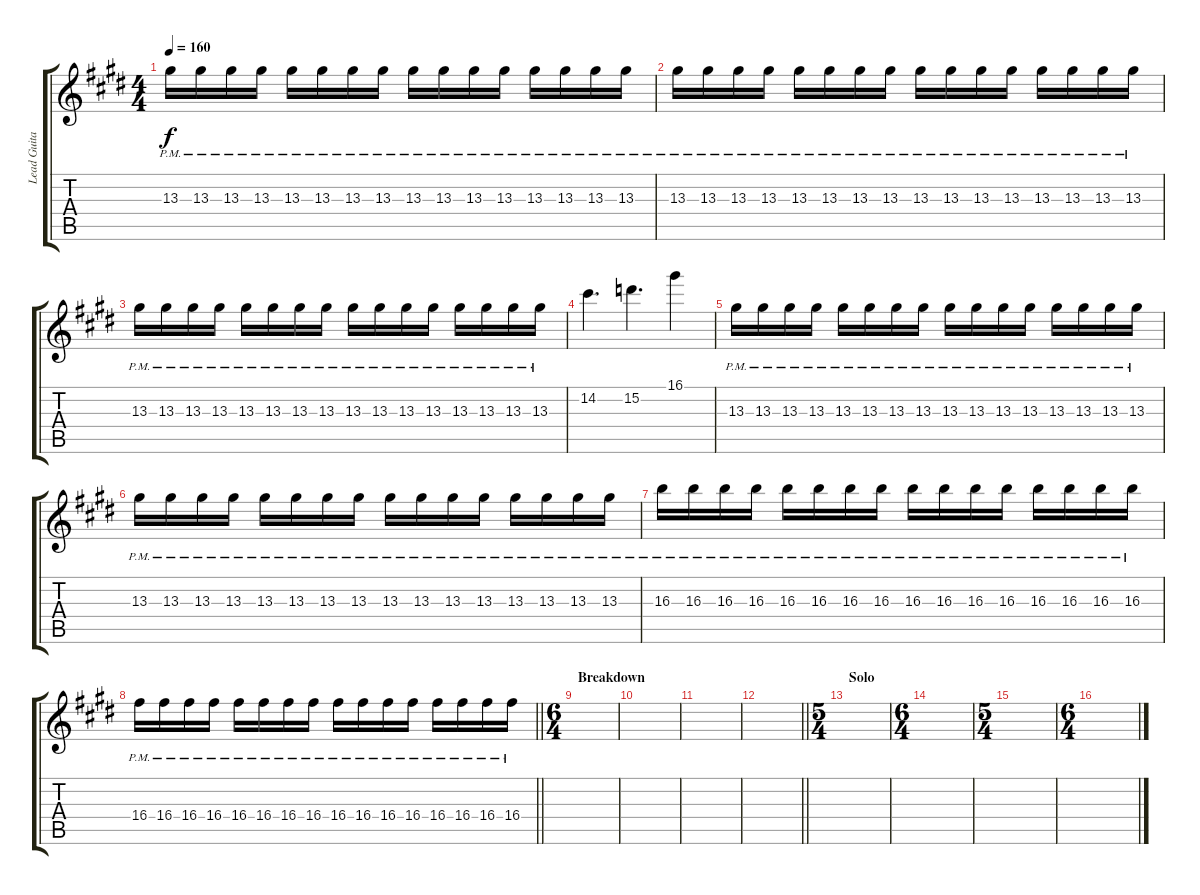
\track ("Lead Guitar (Jim Matheos)" "Lead Guita") {instrument distortionguitar}
\staff {score tabs}
\tuning (E4 B3 G3 D3 A2 E2) {hide}
\ts (4 4)
\tempo 160
\clef g2
\ks c#minor
13.3{pm}.16{dy f} 13.3{pm}.16 13.3{pm}.16 13.3{pm}.16 13.3{pm}.16 13.3{pm}.16 13.3{pm}.16 13.3{pm}.16 13.3{pm}.16 13.3{pm}.16 13.3{pm}.16 13.3{pm}.16 13.3{pm}.16 13.3{pm}.16 13.3{pm}.16 13.3{pm}.16 |
13.3{pm}.16 13.3{pm}.16 13.3{pm}.16 13.3{pm}.16 13.3{pm}.16 13.3{pm}.16 13.3{pm}.16 13.3{pm}.16 13.3{pm}.16 13.3{pm}.16 13.3{pm}.16 13.3{pm}.16 13.3{pm}.16 13.3{pm}.16 13.3{pm}.16 13.3{pm}.16 |
13.3{pm}.16 13.3{pm}.16 13.3{pm}.16 13.3{pm}.16 13.3{pm}.16 13.3{pm}.16 13.3{pm}.16 13.3{pm}.16 13.3{pm}.16 13.3{pm}.16 13.3{pm}.16 13.3{pm}.16 13.3{pm}.16 13.3{pm}.16 13.3{pm}.16 13.3{pm}.16 |
14.2.4{d} 15.2.4{d} 16.1.4 |
13.3{pm}.16 13.3{pm}.16 13.3{pm}.16 13.3{pm}.16 13.3{pm}.16 13.3{pm}.16 13.3{pm}.16 13.3{pm}.16 13.3{pm}.16 13.3{pm}.16 13.3{pm}.16 13.3{pm}.16 13.3{pm}.16 13.3{pm}.16 13.3{pm}.16 13.3{pm}.16 |
13.3{pm}.16 13.3{pm}.16 13.3{pm}.16 13.3{pm}.16 13.3{pm}.16 13.3{pm}.16 13.3{pm}.16 13.3{pm}.16 13.3{pm}.16 13.3{pm}.16 13.3{pm}.16 13.3{pm}.16 13.3{pm}.16 13.3{pm}.16 13.3{pm}.16 13.3{pm}.16 |
16.3{pm}.16 16.3{pm}.16 16.3{pm}.16 16.3{pm}.16 16.3{pm}.16 16.3{pm}.16 16.3{pm}.16 16.3{pm}.16 16.3{pm}.16 16.3{pm}.16 16.3{pm}.16 16.3{pm}.16 16.3{pm}.16 16.3{pm}.16 16.3{pm}.16 16.3{pm}.16 |
\barLineRight lightlight
16.4{pm}.16 16.4{pm}.16 16.4{pm}.16 16.4{pm}.16 16.4{pm}.16 16.4{pm}.16 16.4{pm}.16 16.4{pm}.16 16.4{pm}.16 16.4{pm}.16 16.4{pm}.16 16.4{pm}.16 16.4{pm}.16 16.4{pm}.16 16.4{pm}.16 16.4{pm}.16 |
\ts (6 4)
\section ("" "Breakdown")
|
|
|
\barLineRight lightlight
|
\ts (5 4)
\section ("" "Solo")
|
\ts (6 4)
|
\ts (5 4)
|
\ts (6 4)
